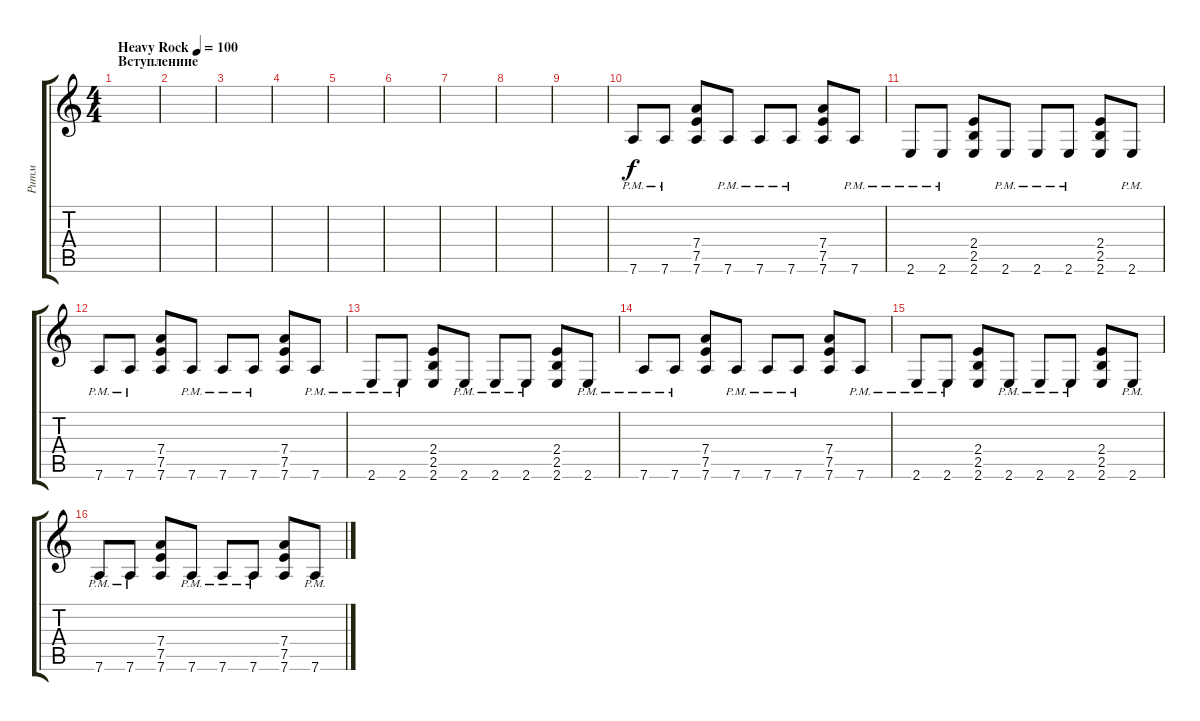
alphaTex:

\track ("Ритм" "Ритм") {instrument distortionguitar}
\staff {score tabs}
\tuning (E4 B3 G3 D3 A2 D2) {hide}
\ts (4 4)
\section ("" "Вступлениие")
\tempo (100 "Heavy Rock")
\clef g2
\ks c
|
|
|
|
|
|
|
|
|
7.6{pm}.8 7.6{pm}.8 (7.4 7.5 7.6).8 7.6{pm}.8 7.6{pm}.8 7.6{pm}.8 (7.4 7.5 7.6).8 7.6{pm}.8 |
2.6{pm}.8 2.6{pm}.8 (2.4 2.5 2.6).8 2.6{pm}.8 2.6{pm}.8 2.6{pm}.8 (2.4 2.5 2.6).8 2.6{pm}.8 |
7.6{pm}.8 7.6{pm}.8 (7.4 7.5 7.6).8 7.6{pm}.8 7.6{pm}.8 7.6{pm}.8 (7.4 7.5 7.6).8 7.6{pm}.8 |
2.6{pm}.8 2.6{pm}.8 (2.4 2.5 2.6).8 2.6{pm}.8 2.6{pm}.8 2.6{pm}.8 (2.4 2.5 2.6).8 2.6{pm}.8 |
7.6{pm}.8 7.6{pm}.8 (7.4 7.5 7.6).8 7.6{pm}.8 7.6{pm}.8 7.6{pm}.8 (7.4 7.5 7.6).8 7.6{pm}.8 |
2.6{pm}.8 2.6{pm}.8 (2.4 2.5 2.6).8 2.6{pm}.8 2.6{pm}.8 2.6{pm}.8 (2.4 2.5 2.6).8 2.6{pm}.8 |
7.6{pm}.8 7.6{pm}.8 (7.4 7.5 7.6).8 7.6{pm}.8 7.6{pm}.8 7.6{pm}.8 (7.4 7.5 7.6).8 7.6{pm}.8
